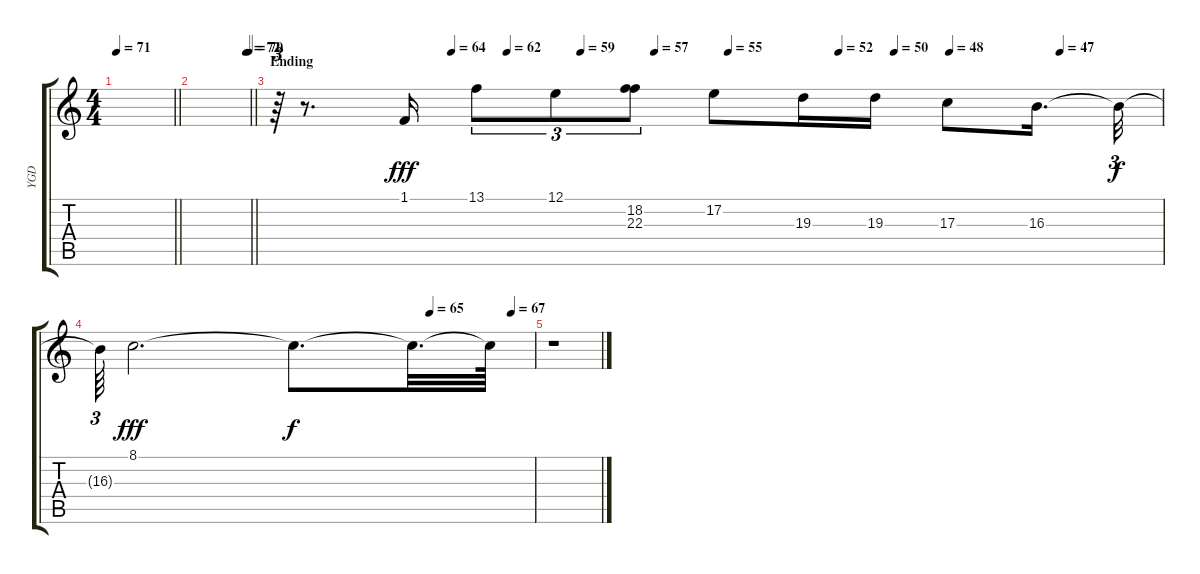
\track ("YGD" "YGD") {instrument synthbrass2}
\staff {score tabs}
\tuning (E4 B3 G3 D3 A2 E2) {hide}
\ts (4 4)
\tempo 71
\clef g2
\barLineRight lightlight
\ks c
|
\tempo (72 0.9479166666666666)
\tempo (70 0.9947916666666666)
\barLineRight lightlight
|
\section ("" "Ending")
\tempo (64 0.19791666666666666)
\tempo (62 0.2604166666666667)
\tempo (59 0.34375)
\tempo (57 0.4270833333333333)
\tempo (55 0.5104166666666666)
\tempo (52 0.6354166666666666)
\tempo (50 0.6979166666666666)
\tempo (48 0.7604166666666666)
\tempo (47 0.8854166666666666)
r.64{tu (3 2)} r.8{d} 1.1.16{dy fff} 13.1.8{tu (3 2)} 12.1.8{tu (3 2)} (18.2 22.3).8{tu (3 2)} 17.2.8 19.3.16 19.3.16 17.3.8 16.3.16{d} 16.3{t}.32{tu (3 2) dy f} |
\tempo (65 0.7604166666666666)
\tempo (67 0.9479166666666666)
16.3{t}.64{tu (3 2)} 8.1.2{d dy fff} 8.1{t}.8{d dy f} 8.1{t}.32{d} 8.1{t}.64 |
r.1
